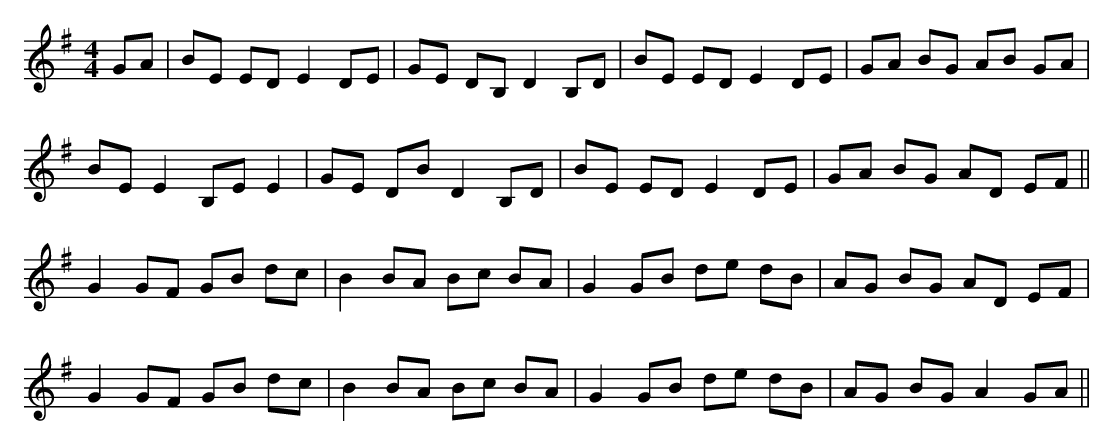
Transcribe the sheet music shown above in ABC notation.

X:1
M:4/4
K:Emin
GA|BE ED E2 DE|GE DB, D2 B,D|BE ED E2 DE|GA BG AB GA|
BE E2 B,E E2|GE DB D2 B,D|BE ED E2 DE|GA BG AD EF||
G2 GF GB dc|B2 BA Bc BA|G2 GB de dB|AG BG AD EF|
G2 GF GB dc|B2 BA Bc BA|G2 GB de dB|AG BG A2 GA||
